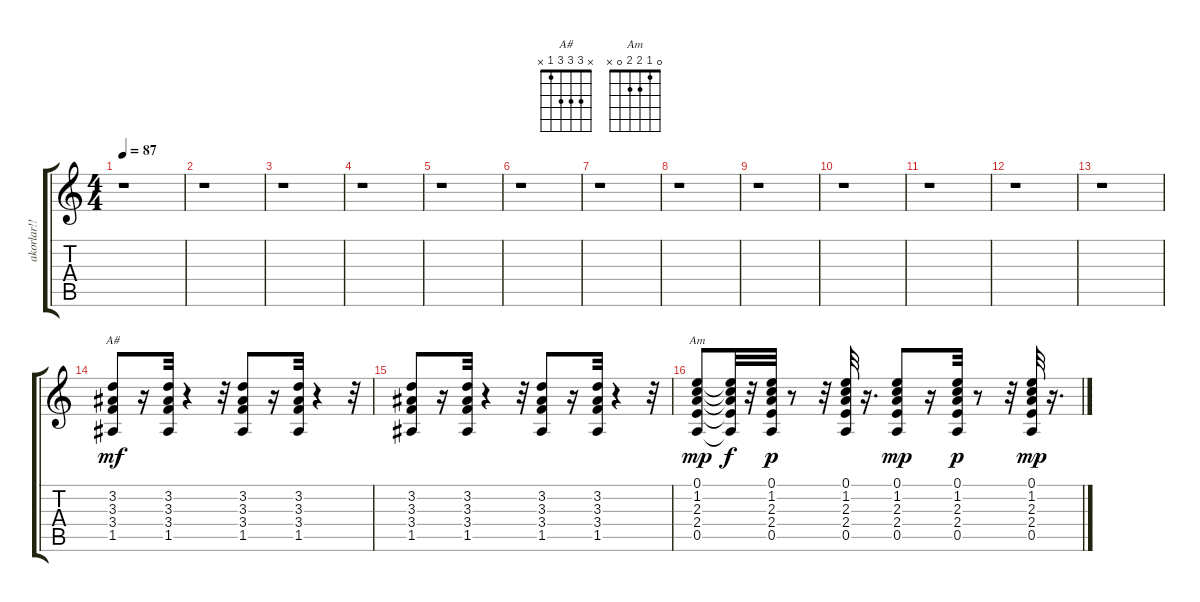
\track ("akorlar!!" "akorlar!!") {instrument acousticguitarnylon}
\staff {score tabs}
\tuning (E4 B3 G3 D3 A2 E2) {hide}
\chord ("A#" x 3 3 3 1 x)
\chord ("Am" 0 1 2 2 0 x)
\ts (4 4)
\tempo 87
\clef g2
\ks c
r.1{dy mf} |
r.1 |
r.1 |
r.1 |
r.1 |
r.1 |
r.1 |
r.1 |
r.1 |
r.1 |
r.1 |
r.1 |
r.1 |
(3.2 3.3 3.4 1.5).8{ch "A#" volume 10 balance 6 instrument acousticguitarnylon} r.16 (3.2 3.3 3.4 1.5).32 r.4 r.32 (3.2 3.3 3.4 1.5).8 r.16 (3.2 3.3 3.4 1.5).32 r.4 r.32 |
(3.2 3.3 3.4 1.5).8 r.16 (3.2 3.3 3.4 1.5).32 r.4 r.32 (3.2 3.3 3.4 1.5).8 r.16 (3.2 3.3 3.4 1.5).32 r.4 r.32 |
(0.1 1.2 2.3 2.4 0.5).8{ch "Am" dy mp} (0.1{t} 1.2{t} 2.3{t} 2.4{t} 0.5{t}).32{dy f} r.32 (0.1 1.2 2.3 2.4 0.5).32{dy p} r.8 r.32 (0.1 1.2 2.3 2.4 0.5).32 r.16{d} (0.1 1.2 2.3 2.4 0.5).8{dy mp} r.16 (0.1 1.2 2.3 2.4 0.5).32{dy p} r.8 r.32 (0.1 1.2 2.3 2.4 0.5).32{dy mp} r.16{d}
